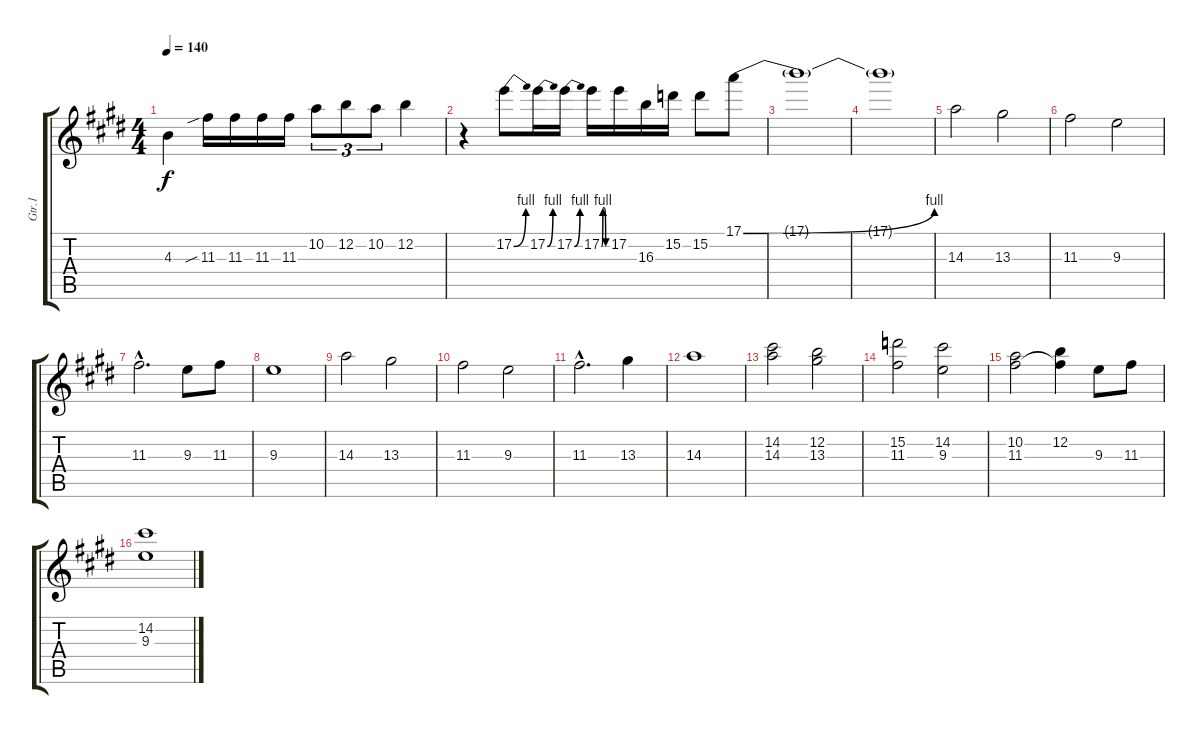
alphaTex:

\track ("Gtr.1" "Gtr.1") {instrument distortionguitar}
\staff {score tabs}
\tuning (E4 B3 G3 D3 A2 E2) {hide}
\ts (4 4)
\tempo 140
\clef g2
\ks e
4.3{t}.4{dy f} 11.3{sib}.16 11.3.16 11.3.16 11.3.16 10.2.8{tu (3 2)} 12.2.8{tu (3 2)} 10.2.8{tu (3 2)} 12.2.4 |
r.4 17.2{be (bend 0 0 60 4)}.8 17.2{be (bend 0 0 60 4)}.16 17.2{be (bend 0 0 60 4)}.16 17.2{be (custom 0 0 15 4 30 4 45 0 60 0)}.16 17.2.16 16.3.16 15.2.16 15.2.8 17.1{be (bend 0 0 60 4)}.8 |
17.1{t}.1 |
17.1{t}.1 |
14.3.2 13.3.2 |
11.3.2 9.3.2 |
11.3{hac}.2{d} 9.3.8 11.3.8 |
9.3.1 |
14.3.2 13.3.2 |
11.3.2 9.3.2 |
11.3{hac}.2{d} 13.3.4 |
14.3.1 |
(14.2 14.3).2 (12.2 13.3).2 |
(15.2 11.3).2 (14.2 9.3).2 |
(10.2 11.3).2 (12.2 11.3{t}).4 9.3.8 11.3.8 |
(14.2 9.3).1
